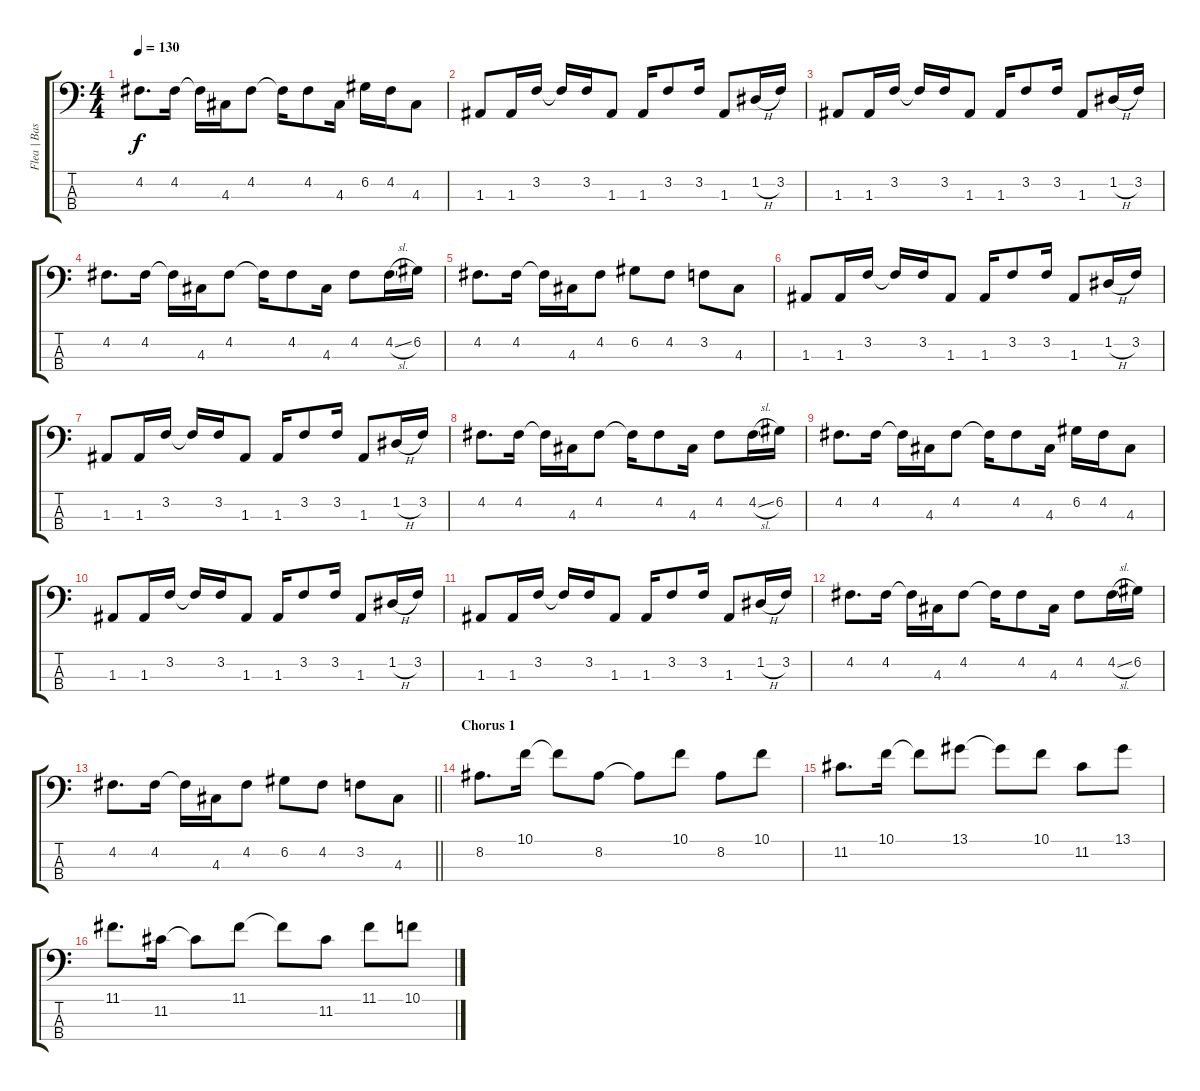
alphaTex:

\track ("Flea | Bass" "Flea | Bas") {instrument electricbassfinger}
\staff {score tabs}
\tuning (G2 D2 A1 E1) {hide}
\ts (4 4)
\tempo 130
\clef f4
\ks c
4.2.8{d dy f} 4.2.16 4.2{t}.16 4.3.16 4.2.8 4.2{t}.16 4.2.8 4.3.16 6.2.16 4.2.16 4.3.8 |
1.3.8 1.3.16 3.2.16 3.2{t}.16 3.2.16 1.3.8 1.3.16 3.2.8 3.2.16 1.3.8 1.2{h}.16 3.2.16 |
1.3.8 1.3.16 3.2.16 3.2{t}.16 3.2.16 1.3.8 1.3.16 3.2.8 3.2.16 1.3.8 1.2{h}.16 3.2.16 |
4.2.8{d} 4.2.16 4.2{t}.16 4.3.16 4.2.8 4.2{t}.16 4.2.8 4.3.16 4.2.8 4.2{sl}.16 6.2.16 |
4.2.8{d} 4.2.16 4.2{t}.16 4.3.16 4.2.8 6.2.8 4.2.8 3.2.8 4.3.8 |
1.3.8 1.3.16 3.2.16 3.2{t}.16 3.2.16 1.3.8 1.3.16 3.2.8 3.2.16 1.3.8 1.2{h}.16 3.2.16 |
1.3.8 1.3.16 3.2.16 3.2{t}.16 3.2.16 1.3.8 1.3.16 3.2.8 3.2.16 1.3.8 1.2{h}.16 3.2.16 |
4.2.8{d} 4.2.16 4.2{t}.16 4.3.16 4.2.8 4.2{t}.16 4.2.8 4.3.16 4.2.8 4.2{sl}.16 6.2.16 |
4.2.8{d} 4.2.16 4.2{t}.16 4.3.16 4.2.8 4.2{t}.16 4.2.8 4.3.16 6.2.16 4.2.16 4.3.8 |
1.3.8 1.3.16 3.2.16 3.2{t}.16 3.2.16 1.3.8 1.3.16 3.2.8 3.2.16 1.3.8 1.2{h}.16 3.2.16 |
1.3.8 1.3.16 3.2.16 3.2{t}.16 3.2.16 1.3.8 1.3.16 3.2.8 3.2.16 1.3.8 1.2{h}.16 3.2.16 |
4.2.8{d} 4.2.16 4.2{t}.16 4.3.16 4.2.8 4.2{t}.16 4.2.8 4.3.16 4.2.8 4.2{sl}.16 6.2.16 |
\barLineRight lightlight
4.2.8{d} 4.2.16 4.2{t}.16 4.3.16 4.2.8 6.2.8 4.2.8 3.2.8 4.3.8 |
\section ("" "Chorus 1")
8.2.8{d} 10.1.16 10.1{t}.8 8.2.8 8.2{t}.8 10.1.8 8.2.8 10.1.8 |
11.2.8{d} 10.1.16 10.1{t}.8 13.1.8 13.1{t}.8 10.1.8 11.2.8 13.1.8 |
11.1.8{d} 11.2.16 11.2{t}.8 11.1.8 11.1{t}.8 11.2.8 11.1.8 10.1.8
